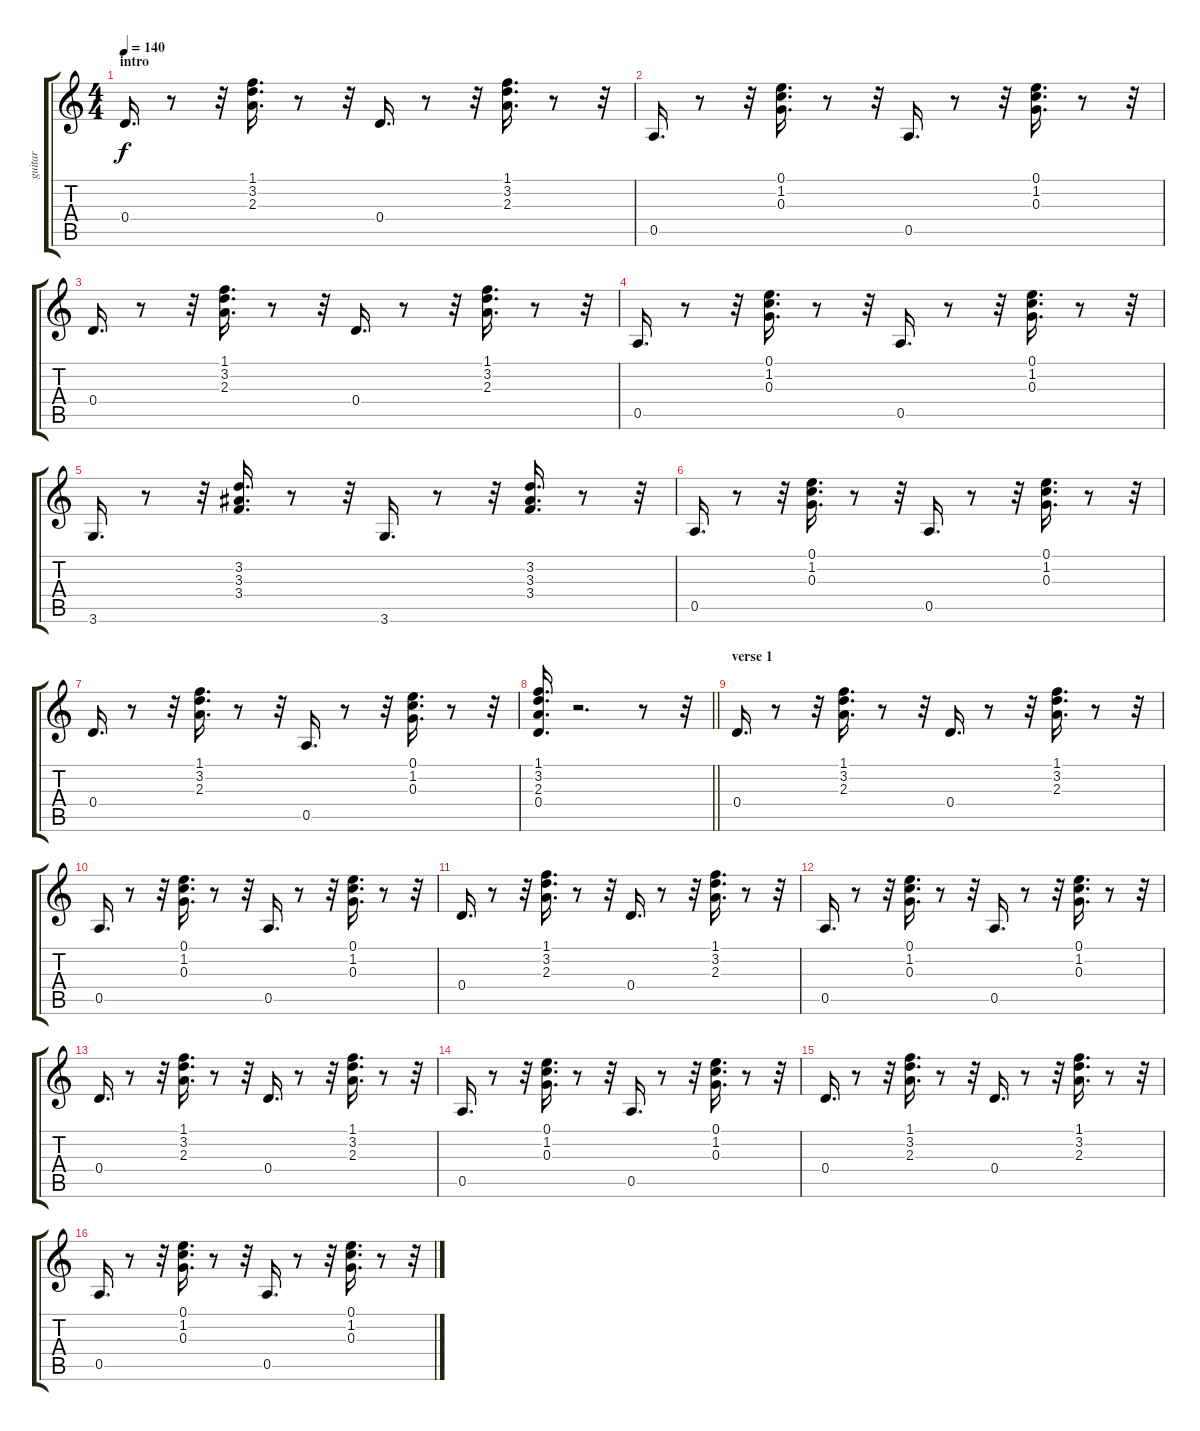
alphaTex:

\track ("guitar" "guitar") {instrument acousticguitarnylon}
\staff {score tabs}
\tuning (E4 B3 G3 D3 A2 E2) {hide}
\ts (4 4)
\section ("" "intro")
\tempo 140
\clef g2
\ks c
0.4.16{d dy f instrument acousticguitarnylon} r.8 r.32 (1.1 3.2 2.3).16{d} r.8 r.32 0.4.16{d} r.8 r.32 (1.1 3.2 2.3).16{d} r.8 r.32 |
0.5.16{d} r.8 r.32 (0.1 1.2 0.3).16{d} r.8 r.32 0.5.16{d} r.8 r.32 (0.1 1.2 0.3).16{d} r.8 r.32 |
0.4.16{d} r.8 r.32 (1.1 3.2 2.3).16{d} r.8 r.32 0.4.16{d} r.8 r.32 (1.1 3.2 2.3).16{d} r.8 r.32 |
0.5.16{d} r.8 r.32 (0.1 1.2 0.3).16{d} r.8 r.32 0.5.16{d} r.8 r.32 (0.1 1.2 0.3).16{d} r.8 r.32 |
3.6.16{d} r.8 r.32 (3.2 3.3 3.4).16{d} r.8 r.32 3.6.16{d} r.8 r.32 (3.2 3.3 3.4).16{d} r.8 r.32 |
0.5.16{d} r.8 r.32 (0.1 1.2 0.3).16{d} r.8 r.32 0.5.16{d} r.8 r.32 (0.1 1.2 0.3).16{d} r.8 r.32 |
0.4.16{d} r.8 r.32 (1.1 3.2 2.3).16{d} r.8 r.32 0.5.16{d} r.8 r.32 (0.1 1.2 0.3).16{d} r.8 r.32 |
\barLineRight lightlight
(1.1 3.2 2.3 0.4).16{d} r.2{d} r.8 r.32 |
\section ("" "verse 1")
0.4.16{d} r.8 r.32 (1.1 3.2 2.3).16{d} r.8 r.32 0.4.16{d} r.8 r.32 (1.1 3.2 2.3).16{d} r.8 r.32 |
0.5.16{d} r.8 r.32 (0.1 1.2 0.3).16{d} r.8 r.32 0.5.16{d} r.8 r.32 (0.1 1.2 0.3).16{d} r.8 r.32 |
0.4.16{d} r.8 r.32 (1.1 3.2 2.3).16{d} r.8 r.32 0.4.16{d} r.8 r.32 (1.1 3.2 2.3).16{d} r.8 r.32 |
0.5.16{d} r.8 r.32 (0.1 1.2 0.3).16{d} r.8 r.32 0.5.16{d} r.8 r.32 (0.1 1.2 0.3).16{d} r.8 r.32 |
0.4.16{d} r.8 r.32 (1.1 3.2 2.3).16{d} r.8 r.32 0.4.16{d} r.8 r.32 (1.1 3.2 2.3).16{d} r.8 r.32 |
0.5.16{d} r.8 r.32 (0.1 1.2 0.3).16{d} r.8 r.32 0.5.16{d} r.8 r.32 (0.1 1.2 0.3).16{d} r.8 r.32 |
0.4.16{d} r.8 r.32 (1.1 3.2 2.3).16{d} r.8 r.32 0.4.16{d} r.8 r.32 (1.1 3.2 2.3).16{d} r.8 r.32 |
0.5.16{d} r.8 r.32 (0.1 1.2 0.3).16{d} r.8 r.32 0.5.16{d} r.8 r.32 (0.1 1.2 0.3).16{d} r.8 r.32
